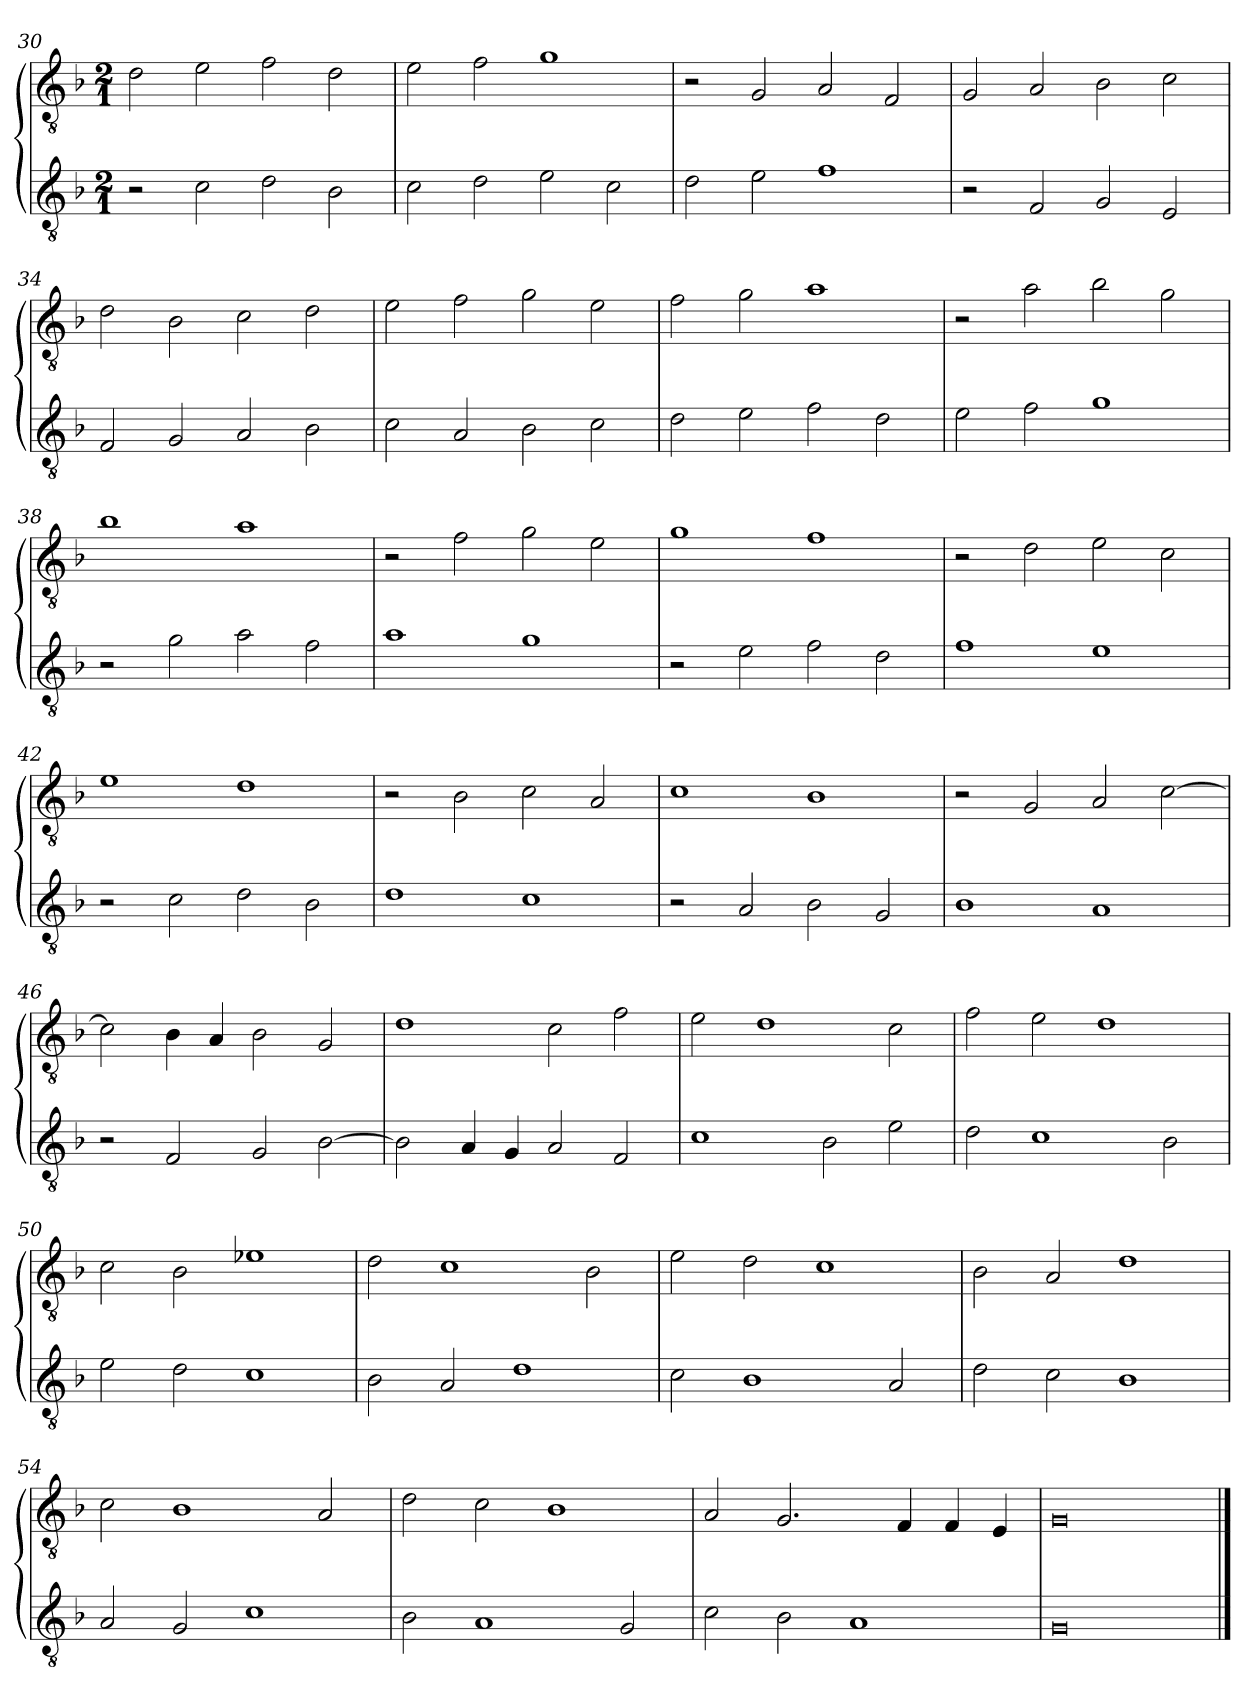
**kern	**kern
*part2	*part1
*staff2	*staff1
*clefGv2	*clefGv2
*k[b-]	*k[b-]
*M2/1	*M2/1
=30	=30
2r	2d
2c	2e
2d	2f
2B-	2d
=31	=31
2c	2e
2d	2f
2e	1g
2c	.
=32	=32
2d	2r
2e	2G
1f	2A
.	2F
=33	=33
2r	2G
2F	2A
2G	2B-
2E	2c
=34	=34
2F	2d
2G	2B-
2A	2c
2B-	2d
=35	=35
2c	2e
2A	2f
2B-	2g
2c	2e
=36	=36
2d	2f
2e	2g
2f	1a
2d	.
=37	=37
2e	2r
2f	2a
1g	2b-
.	2g
=38	=38
2r	1b-
2g	.
2a	1a
2f	.
=39	=39
1a	2r
.	2f
1g	2g
.	2e
=40	=40
2r	1g
2e	.
2f	1f
2d	.
=41	=41
1f	2r
.	2d
1e	2e
.	2c
=42	=42
2r	1e
2c	.
2d	1d
2B-	.
=43	=43
1d	2r
.	2B-
1c	2c
.	2A
=44	=44
2r	1c
2A	.
2B-	1B-
2G	.
=45	=45
1B-	2r
.	2G
1A	2A
.	[2c
=46	=46
2r	2c]
2F	4B-
.	4A
2G	2B-
[2B-	2G
=47	=47
2B-]	1d
4A	.
4G	.
2A	2c
2F	2f
=48	=48
1c	2e
.	1d
2B-	.
2e	2c
=49	=49
2d	2f
1c	2e
.	1d
2B-	.
=50	=50
2e	2c
2d	2B-
1c	1e-X
=51	=51
2B-	2d
2A	1c
1d	.
.	2B-
=52	=52
2c	2e
1B-	2d
.	1c
2A	.
=53	=53
2d	2B-
2c	2A
1B-	1d
=54	=54
2A	2c
2G	1B-
1c	.
.	2A
=55	=55
2B-	2d
1A	2c
.	1B-
2G	.
=56	=56
2c	2A
2B-	2.G
1A	.
.	4F
.	4F
.	4E
=57	=57
0G	0G
==	==
*-	*-
